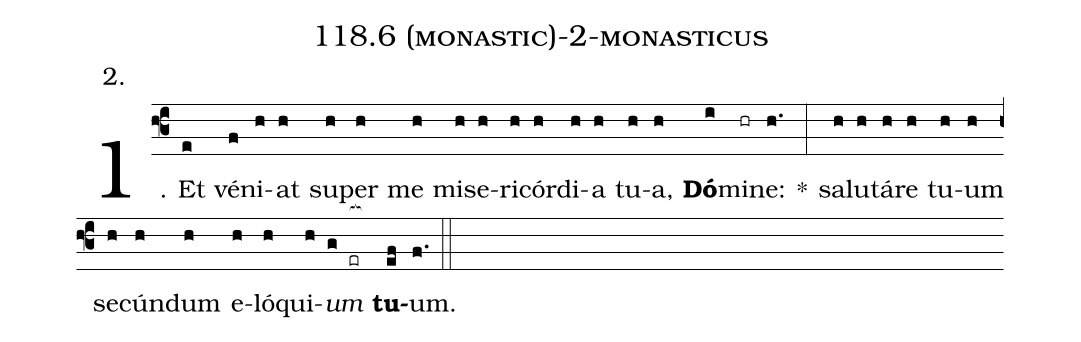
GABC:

name: 118.6 (monastic)-2-monasticus;
annotation: 2.;
%%
(f3)1. Et(e) vé(f)ni(h)at(h) su(h)per(h) me(h) mi(h)se(h)ri(h)cór(h)di(h)a(h) tu(h)a,(h) <b>Dó</b>(i)mi(hr)ne:(h.) *(:) sa(h)lu(h)tá(h)re(h) tu(h)um(h) se(h)cún(h)dum(h) e(h)ló(h)qui(h)<i>um</i>(g er[ocb:1{]) <b>tu</b>(ef[ocb:0}])um.(f.) (::)
